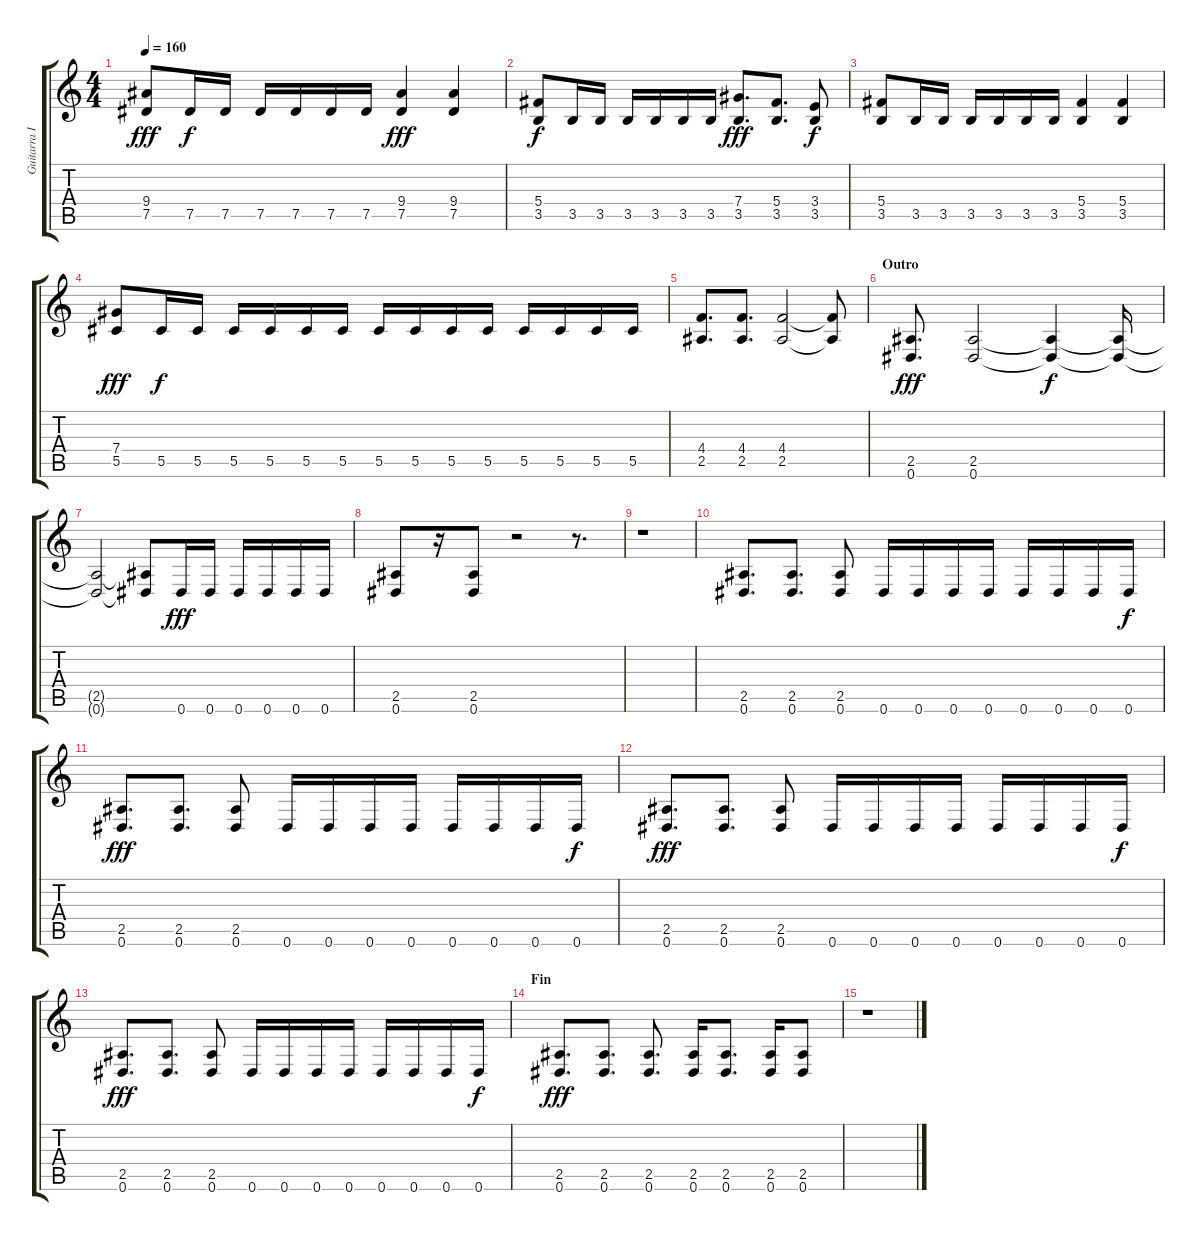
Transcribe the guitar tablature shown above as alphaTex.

\track ("Guitarra I" "Guitarra I") {instrument distortionguitar}
\staff {score tabs}
\tuning (Eb4 Bb3 Gb3 Db3 Ab2 Eb2) {hide}
\ts (4 4)
\tempo 160
\clef g2
\ks c
(9.4 7.5).8{dy fff} 7.5.16{dy f} 7.5.16 7.5.16 7.5.16 7.5.16 7.5.16 (9.4 7.5).4{dy fff} (9.4 7.5).4 |
(5.4 3.5).8{dy f} 3.5.16 3.5.16 3.5.16 3.5.16 3.5.16 3.5.16 (7.4 3.5).8{d dy fff} (5.4 3.5).8{d} (3.4 3.5).8{dy f} |
(5.4 3.5).8 3.5.16 3.5.16 3.5.16 3.5.16 3.5.16 3.5.16 (5.4 3.5).4 (5.4 3.5).4 |
(7.4 5.5).8{dy fff} 5.5.16{dy f} 5.5.16 5.5.16 5.5.16 5.5.16 5.5.16 5.5.16 5.5.16 5.5.16 5.5.16 5.5.16 5.5.16 5.5.16 5.5.16 |
(4.4 2.5).8{d} (4.4 2.5).8{d} (4.4 2.5).2 (4.4{t} 2.5{t}).8 |
\section ("" "Outro")
(2.5 0.6).8{d dy fff} (2.5 0.6).2 (2.5{t} 0.6{t}).4{dy f} (2.5{t} 0.6{t}).16 |
(2.5{t} 0.6{t}).2 (2.5{t} 0.6{t}).8 0.6.16{dy fff} 0.6.16 0.6.16 0.6.16 0.6.16 0.6.16 |
(2.5 0.6).8 r.16 (2.5 0.6).8 r.2 r.8{d} |
r.1 |
(2.5 0.6).8{d} (2.5 0.6).8{d} (2.5 0.6).8 0.6.16 0.6.16 0.6.16 0.6.16 0.6.16 0.6.16 0.6.16 0.6.16{dy f} |
(2.5 0.6).8{d dy fff} (2.5 0.6).8{d} (2.5 0.6).8 0.6.16 0.6.16 0.6.16 0.6.16 0.6.16 0.6.16 0.6.16 0.6.16{dy f} |
(2.5 0.6).8{d dy fff} (2.5 0.6).8{d} (2.5 0.6).8 0.6.16 0.6.16 0.6.16 0.6.16 0.6.16 0.6.16 0.6.16 0.6.16{dy f} |
(2.5 0.6).8{d dy fff} (2.5 0.6).8{d} (2.5 0.6).8 0.6.16 0.6.16 0.6.16 0.6.16 0.6.16 0.6.16 0.6.16 0.6.16{dy f} |
\section ("" "Fin")
(2.5 0.6).8{d dy fff} (2.5 0.6).8{d} (2.5 0.6).8{d} (2.5 0.6).16 (2.5 0.6).8{d} (2.5 0.6).16 (2.5 0.6).8 |
r.1
